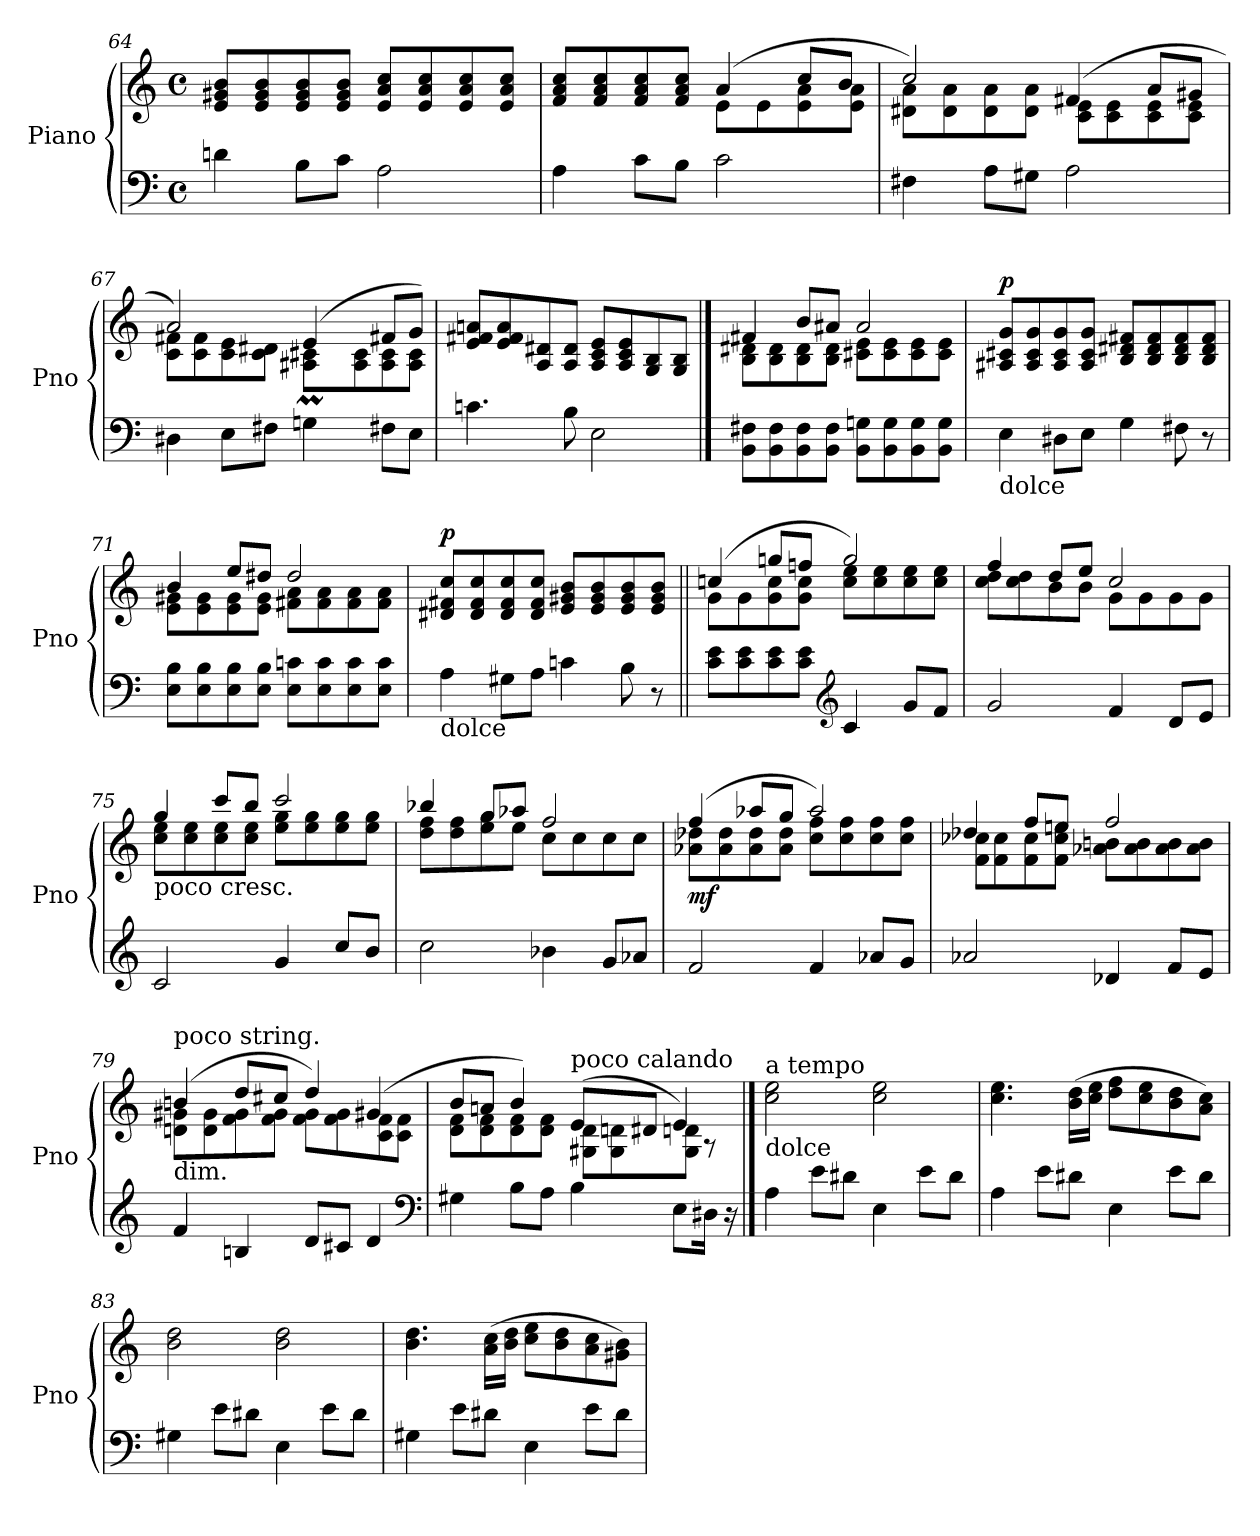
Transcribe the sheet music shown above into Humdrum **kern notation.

**kern	**kern	**dynam
*part1	*part1	*part1
*staff2	*staff1	*staff1/2
*I"Piano	*	*
*I'Pno	*	*
*clefF4	*clefG2	*
*k[]	*k[]	*
*C:	*C:	*
*M4/4	*M4/4	*
*met(c)	*met(c)	*
=64	=64	=64
4dn\	8e/ 8g#X/ 8b/L	.
.	8e/ 8g#/ 8b/	.
8B\L	8e/ 8g#/ 8b/	.
8c\J	8e/ 8g#/ 8b/J	.
2A\	8e/ 8a/ 8cc/L	.
.	8e/ 8a/ 8cc/	.
.	8e/ 8a/ 8cc/	.
.	8e/ 8a/ 8cc/J	.
!!LO:LB:g=z
=65	=65	=65
*	*^	*
4A\	8f/ 8a/ 8cc/L	2ryy	.
.	8f/ 8a/ 8cc/	.	.
8c\L	8f/ 8a/ 8cc/	.	.
8B\J	8f/ 8a/ 8cc/J	.	.
2c\	(4a/	8e\L	.
.	.	8e\	.
.	8cc/L	8e\ 8a\	.
.	8b/J	8e\ 8a\J	.
=66	=66	=66	=66
4F#X\	2cc/)	8d#X\ 8a\L	.
.	.	8d#\ 8a\	.
8A\L	.	8d#\ 8a\	.
8G#X\J	.	8d#\ 8a\J	.
2A\	(4f#X/	8c\ 8e\L	.
.	.	8c\ 8e\	.
.	8a/L	8c\ 8e\	.
.	8g#X/J	8c\ 8e\J	.
=67	=67	=67	=67
*^	*	*	*
4D#X\	24%13ryy	2a/)	8c\ 8f#X\L	.
.	.	.	8c\ 8f#\	.
8E\L	.	.	8c\ 8e\	.
8F#X\J	.	.	8c\ 8d#X\J	.
4GnM\	.	(4e/	8A#X\ 8c#X\L	.
*	*Xtuplet	*	*	*
.	24Ayy	.	.	.
.	6Gyy	.	.	.
.	.	.	8A#\ 8c#\	.
8F#X\L	4ryy	8f#X/L	8A#\ 8c#\	.
8E\J	.	8g/J)	8A#\ 8c#\J	.
*v	*v	*	*	*
*	*v	*v	*
=68	=68	=68
4.cn\	8e/ 8f#X/ 8an/L	.
.	8e/ 8f#/ 8a/	.
.	8A/ 8d#X/	.
8B\	8A/ 8d#/J	.
2E\	8A/ 8c/ 8e/L	.
.	8A/ 8c/ 8e/	.
.	8G/ 8B/	.
.	8G/ 8B/J	.
!!LO:PB:g=z
==69	==69	==69
*	*^	*
8BB\ 8F#X\L	4f#X/	8B\ 8d#X\L	.
8BB\ 8F#\	.	8B\ 8d#\	.
8BB\ 8F#\	8b/L	8B\ 8d#\	.
8BB\ 8F#\J	8a#X/J	8B\ 8d#\J	.
8BB\ 8Gn\L	2a#/	8c#X\ 8e\L	.
8BB\ 8G\	.	8c#\ 8e\	.
8BB\ 8G\	.	8c#\ 8e\	.
8BB\ 8G\J	.	8c#\ 8e\J	.
=70	=70	=70	=70
!LO:TX:b:t=dolce	!	!	!
!	!	!	!LO:DY:a
*	*v	*v	*
4E\	8A#X/ 8c#X/ 8g/L	p
.	8A#/ 8c#/ 8g/	.
8D#X\L	8A#/ 8c#/ 8g/	.
8E\J	8A#/ 8c#/ 8g/J	.
4G\	8B/ 8d#X/ 8f#X/L	.
.	8B/ 8d#/ 8f#/	.
8F#X\	8B/ 8d#/ 8f#/	.
8r	8B/ 8d#/ 8f#/J	.
=71	=71	=71
*	*^	*
8E\ 8B\L	4b/	8e\ 8g#X\L	.
8E\ 8B\	.	8e\ 8g#\	.
8E\ 8B\	8ee/L	8e\ 8g#\	.
8E\ 8B\J	8dd#X/J	8e\ 8g#\J	.
8E\ 8cn\L	2dd#/	8f#X\ 8a\L	.
8E\ 8c\	.	8f#\ 8a\	.
8E\ 8c\	.	8f#\ 8a\	.
8E\ 8c\J	.	8f#\ 8a\J	.
=72	=72	=72	=72
!LO:TX:b:t=dolce	!	!	!
!	!	!	!LO:DY:a
*	*v	*v	*
4A\	8d#X/ 8f#X/ 8cc/L	p
.	8d#/ 8f#/ 8cc/	.
8G#X\L	8d#/ 8f#/ 8cc/	.
8A\J	8d#/ 8f#/ 8cc/J	.
4cn\	8e/ 8g#X/ 8b/L	.
.	8e/ 8g#/ 8b/	.
8B\	8e/ 8g#/ 8b/	.
8r	8e/ 8g#/ 8b/J	.
!!LO:LB:g=z
=73||	=73||	=73||
*	*^	*
8c\ 8e\L	(4ccn/	8g\L	.
8c\ 8e\	.	8g\	.
8c\ 8e\	8ggn/L	8g\ 8cc\	.
8c\ 8e\J	8ffn/J	8g\ 8cc\J	.
*clefG2	*	*	*
4c/	2gg/)	8cc\ 8ee\L	.
.	.	8cc\ 8ee\	.
8g/L	.	8cc\ 8ee\	.
8f/J	.	8cc\ 8ee\J	.
=74	=74	=74	=74
2g/	4ff/	8cc\ 8dd\L	.
.	.	8cc\ 8dd\	.
.	8dd/L	8b\	.
.	8ee/J	8b\J	.
4f/	2cc/	8g\L	.
.	.	8g\	.
8d/L	.	8g\	.
8e/J	.	8g\J	.
=75	=75	=75	=75
!	!LO:TX:b:t=poco cresc.	!	!
2c/	4gg/	8cc\ 8ee\L	.
.	.	8cc\ 8ee\	.
.	8ccc/L	8cc\ 8ee\	.
.	8bb/J	8cc\ 8ee\J	.
4g/	2ccc/	8ee\ 8gg\L	.
.	.	8ee\ 8gg\	.
8cc/L	.	8ee\ 8gg\	.
8b/J	.	8ee\ 8gg\J	.
=76	=76	=76	=76
2cc\	4bb-X/	8dd\ 8ff\L	.
.	.	8dd\ 8ff\	.
.	8gg/L	8ee\ 8gg\	.
.	8aa-X/J	8ee\J	.
4b-X\	2ff/	8cc\L	.
.	.	8cc\	.
8g/L	.	8cc\	.
8a-X/J	.	8cc\J	.
!!LO:LB:g=z	!!
=77	=77	=77	=77
!	!	!	!LO:DY:b
2f/	(4ff/	8a-X\ 8dd-X\L	mf
.	.	8a-\ 8dd-\	.
.	8aa-X/L	8a-\ 8dd-\	.
.	8gg/J	8a-\ 8dd-\J	.
4f/	2aa-/)	8cc\ 8ff\L	.
.	.	8cc\ 8ff\	.
8a-X/L	.	8cc\ 8ff\	.
8g/J	.	8cc\ 8ff\J	.
=78	=78	=78	=78
2a-X/	4dd-X/	8f\ 8cc-X\L	.
.	.	8f\ 8cc-\	.
.	8ff/L	8f\ 8cc-\	.
.	8een/J	8f\ 8cc-\ 8ee\J	.
4d-X/	2ff/	8a-X\ 8bn\L	.
.	.	8a-\ 8b\	.
8f/L	.	8a-\ 8b\	.
8e/J	.	8a-\ 8b\J	.
=79	=79	=79	=79
!	!LO:TX:a:t=poco string.	!	!
!	!LO:TX:b:t=dim.	!	!
4f/	(4bn/	8dn\ 8g#X\L	.
.	.	8d\ 8g#\	.
4Bn/	8dd/L	8f\ 8g#\	.
.	8cc#X/J	8f\ 8g#\J	.
8d/L	4dd/)	8f\ 8g#\L	.
8c#X/J	.	8f\ 8g#\	.
4d/	(4g#X/	8c\ 8f\	.
.	.	8c\ 8f\J	.
*clefF4	*	*	*
=80	=80	=80	=80
4G#X\	8b/L	8d\ 8f\L	.
.	8an/J	8d\ 8f\	.
8B\L	4b/)	8d\ 8f\	.
8A\J	.	8d\ 8f\J	.
!	!LO:TX:a:t=poco calando	!	!
4B\	(8e/L	8G#X\ 8d\L	.
.	8d#X/J	8G#\ 8dn\	.
8E\L	4e/)	8G#\ 8dn\J	.
16D#X\Jk	.	8r	.
16r	.	.	.
*	*v	*v	*
!!LO:LB:g=z
==81	==81	==81
!	!LO:TX:a:t=a tempo	!
!	!LO:TX:b:t=dolce	!
4A\	2cc\ 2ee\	.
8e\L	.	.
8d#X\J	.	.
4E\	2cc\ 2ee\	.
8e\L	.	.
8d#\J	.	.
=82	=82	=82
4A\	4.cc\ 4.ee\	.
8e\L	.	.
8d#X\J	(16b\ 16dd\LL	.
.	16cc\ 16ee\JJ	.
4E\	8dd\ 8ff\L	.
.	8cc\ 8ee\	.
8e\L	8b\ 8dd\	.
8d#\J	8a\ 8cc\J)	.
=83	=83	=83
4G#X\	2b\ 2dd\	.
8e\L	.	.
8d#X\J	.	.
4E\	2b\ 2dd\	.
8e\L	.	.
8d#\J	.	.
=84	=84	=84
4G#X\	4.b\ 4.dd\	.
8e\L	.	.
8d#X\J	(16a\ 16cc\LL	.
.	16b\ 16dd\JJ	.
4E\	8cc\ 8ee\L	.
.	8b\ 8dd\	.
8e\L	8a\ 8cc\	.
8d#\J	8g#X\ 8b\J)	.
=	=	=
*-	*-	*-
